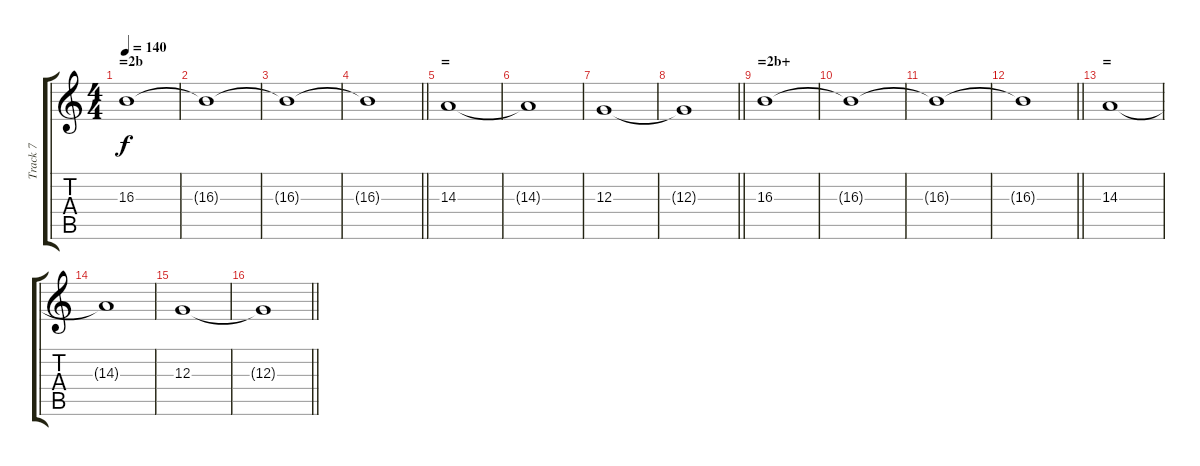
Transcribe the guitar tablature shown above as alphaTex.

\track ("Track 7" "Track 7") {instrument pad7halo}
\staff {score tabs}
\tuning (E4 B3 G3 D3 A2 E2) {hide}
\ts (4 4)
\section ("" "=2b")
\tempo 140
\clef g2
\ks c
16.3.1{dy f balance 12} |
16.3{t}.1 |
16.3{t}.1{volume 0} |
\barLineRight lightlight
16.3{t}.1 |
\section ("" "=")
14.3.1{volume 16 balance 4} |
14.3{t}.1 |
12.3.1{volume 0} |
\barLineRight lightlight
12.3{t}.1 |
\section ("" "=2b+")
16.3.1{balance 12} |
16.3{t}.1 |
16.3{t}.1{volume 0} |
\barLineRight lightlight
16.3{t}.1 |
\section ("" "=")
14.3.1{volume 16 balance 4} |
14.3{t}.1 |
12.3.1{volume 0} |
\barLineRight lightlight
12.3{t}.1
